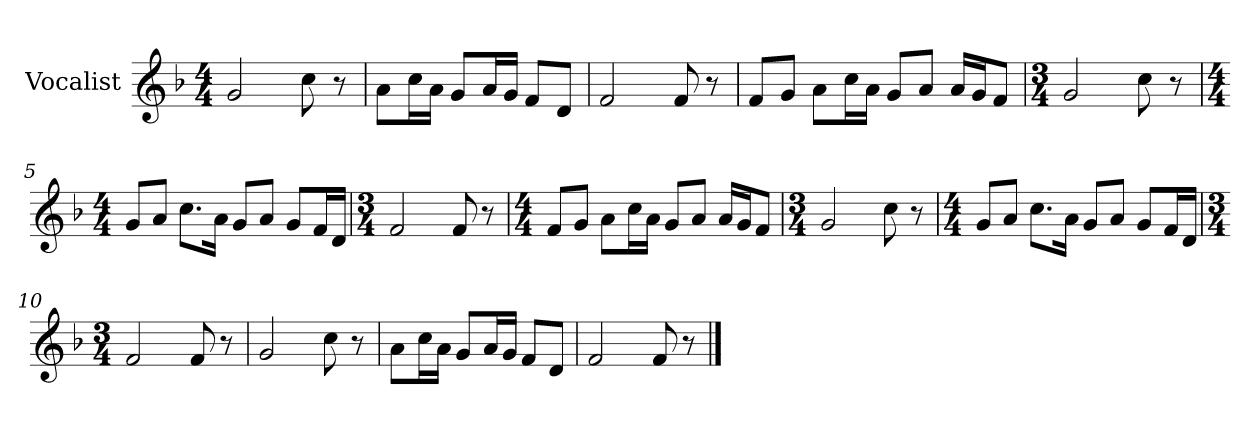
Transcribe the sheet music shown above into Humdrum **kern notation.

**kern
*part1
*staff1
*I"Vocalist
*k[b-]
*F:
*M4/4
=
2g
8cc
8r
=1
8aL
16ccL
16aJJ
8gL
16aL
16gJJ
8fL
8dJ
=2
2f
8f
8r
=3
8fL
8gJ
8aL
16ccL
16aJJ
8gL
8aJ
16aLL
16gJ
8fJ
=4
*M3/4
2g
8cc
8r
=5
*M4/4
8gL
8aJ
8.ccL
16aJk
8gL
8aJ
8gL
16fL
16dJJ
=6
*M3/4
2f
8f
8r
=7
*M4/4
8fL
8gJ
8aL
16ccL
16aJJ
8gL
8aJ
16aLL
16gJ
8fJ
=8
*M3/4
2g
8cc
8r
=9
*M4/4
8gL
8aJ
8.ccL
16aJk
8gL
8aJ
8gL
16fL
16dJJ
=10
*M3/4
2f
8f
8r
=11
2g
8cc
8r
=12
8aL
16ccL
16aJJ
8gL
16aL
16gJJ
8fL
8dJ
=13
2f
8f
8r
==
*-
